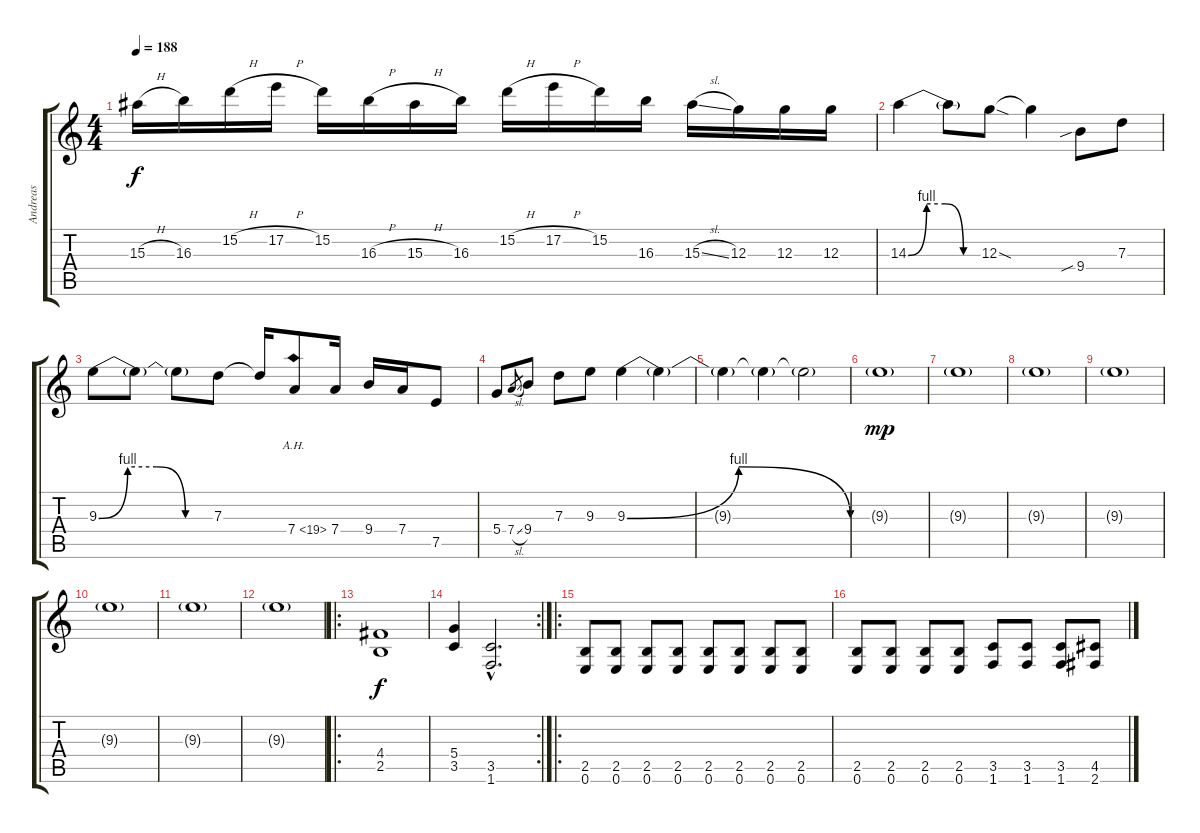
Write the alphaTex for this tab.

\track ("Andreas" "Andreas") {instrument distortionguitar}
\staff {score tabs}
\tuning (E4 B3 G3 D3 A2 E2) {hide}
\ts (4 4)
\tempo 188
\clef g2
\ks c
15.3{h}.16{dy f} 16.3.16 15.2{h}.16 17.2{h}.16 15.2.16 16.3{h}.16 15.3{h}.16 16.3.16 15.2{h}.16 17.2{h}.16 15.2.16 16.3.16 15.3{sl}.16 12.3.16 12.3.16 12.3.16 |
14.3{be (custom 0 0 15 4 30 4 45 0 60 0)}.4 14.3{t}.8 12.3{sod}.8 12.3{t}.4 9.4{sib}.8 7.3.8 |
9.3{be (custom 0 0 15 4 30 4 45 0 60 0)}.8 9.3{t}.8 9.3{t}.8 7.3.8 7.3{t}.16 7.4{ah 12}.8 7.4.16 9.4.16 7.4.16 7.5.8 |
5.4.8 7.4{sl}.8{gr} 9.4.8 7.3.8 9.3.8 9.3{be (bendrelease 0 0 39 4 52 4 60 0)}.4 9.3{t}.4 |
9.3{t}.4 9.3{t}.4 9.3{t}.2 |
9.3{g}.1{dy mp} |
9.3{g}.1 |
9.3{g}.1 |
9.3{g}.1 |
9.3{g}.1 |
9.3{g}.1 |
9.3{g}.1 |
\ro
(4.4 2.5).1{dy f} |
\rc 2
(5.4 3.5).4 (3.5{hac} 1.6{hac}).2{d} |
\ro
(2.5 0.6).8 (2.5 0.6).8 (2.5 0.6).8 (2.5 0.6).8 (2.5 0.6).8 (2.5 0.6).8 (2.5 0.6).8 (2.5 0.6).8 |
(2.5 0.6).8 (2.5 0.6).8 (2.5 0.6).8 (2.5 0.6).8 (3.5 1.6).8 (3.5 1.6).8 (3.5 1.6).8 (4.5 2.6).8
